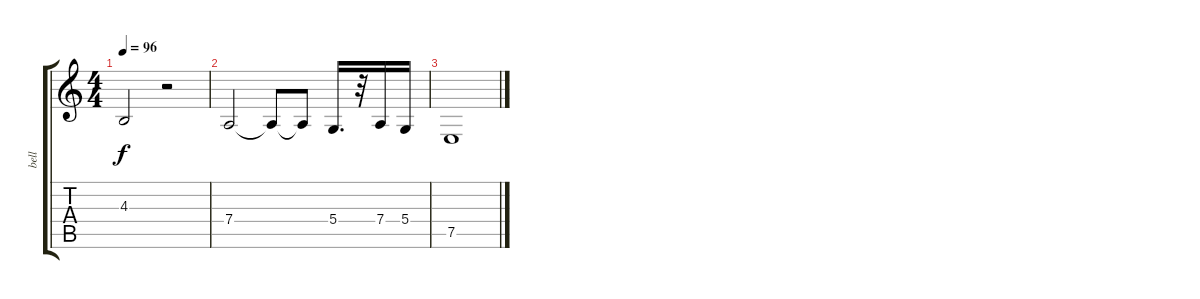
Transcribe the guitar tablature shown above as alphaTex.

\track ("bell" "bell") {instrument tinklebell}
\staff {score tabs}
\tuning (E4 B3 G3 D3 A2 E2) {hide}
\ts (4 4)
\tempo 96
\clef g2
\ks c
4.3.2{dy f} r.2 |
7.4.2 7.4{t}.8 7.4{t}.8 5.4.16{d} r.32 7.4.16 5.4.16 |
7.5.1
